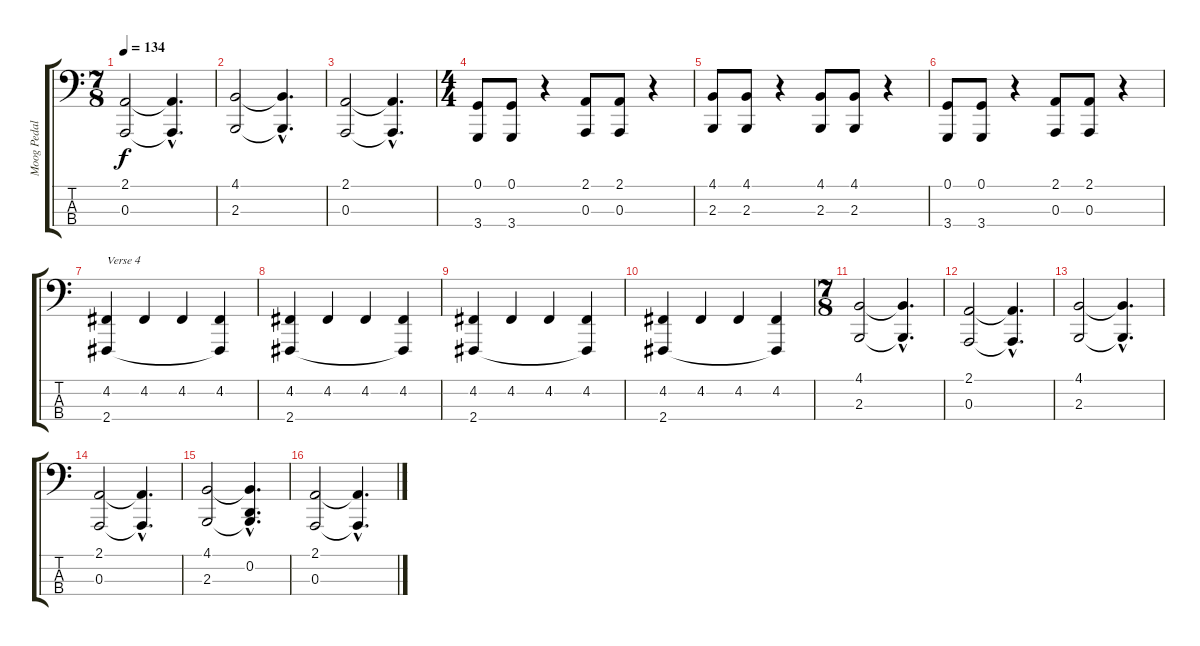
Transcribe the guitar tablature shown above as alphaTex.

\track ("Moog Pedals" "Moog Pedal") {instrument lead2sawtooth}
\staff {score tabs}
\tuning (G2 D2 A1 E1) {hide}
\ts (7 8)
\tempo 134
\clef f4
\ks c
(2.1 0.3).2{dy f} (2.1{hac t} 0.3{hac t}).4{d} |
(4.1 2.3).2 (4.1{hac t} 2.3{hac t}).4{d} |
(2.1 0.3).2 (2.1{hac t} 0.3{hac t}).4{d} |
\ts (4 4)
(0.1 3.4).8 (0.1 3.4).8 r.4 (2.1 0.3).8 (2.1 0.3).8 r.4 |
(4.1 2.3).8 (4.1 2.3).8 r.4 (4.1 2.3).8 (4.1 2.3).8 r.4 |
(0.1 3.4).8 (0.1 3.4).8 r.4 (2.1 0.3).8 (2.1 0.3).8 r.4 |
(4.2 2.4).4{txt "Verse 4"} 4.2.4 4.2.4 (4.2 2.4{t}).4 |
(4.2 2.4).4 4.2.4 4.2.4 (4.2 2.4{t}).4 |
(4.2 2.4).4 4.2.4 4.2.4 (4.2 2.4{t}).4 |
(4.2 2.4).4 4.2.4 4.2.4 (4.2 2.4{t}).4 |
\ts (7 8)
(4.1 2.3).2 (4.1{hac t} 2.3{hac t}).4{d} |
(2.1 0.3).2 (2.1{hac t} 0.3{hac t}).4{d} |
(4.1 2.3).2 (4.1{hac t} 2.3{hac t}).4{d} |
(2.1 0.3).2 (2.1{hac t} 0.3{hac t}).4{d} |
(4.1 2.3).2 (4.1{hac t} 0.2{hac} 2.3{hac t}).4{d} |
(2.1 0.3).2 (2.1{hac t} 0.3{hac t}).4{d}
